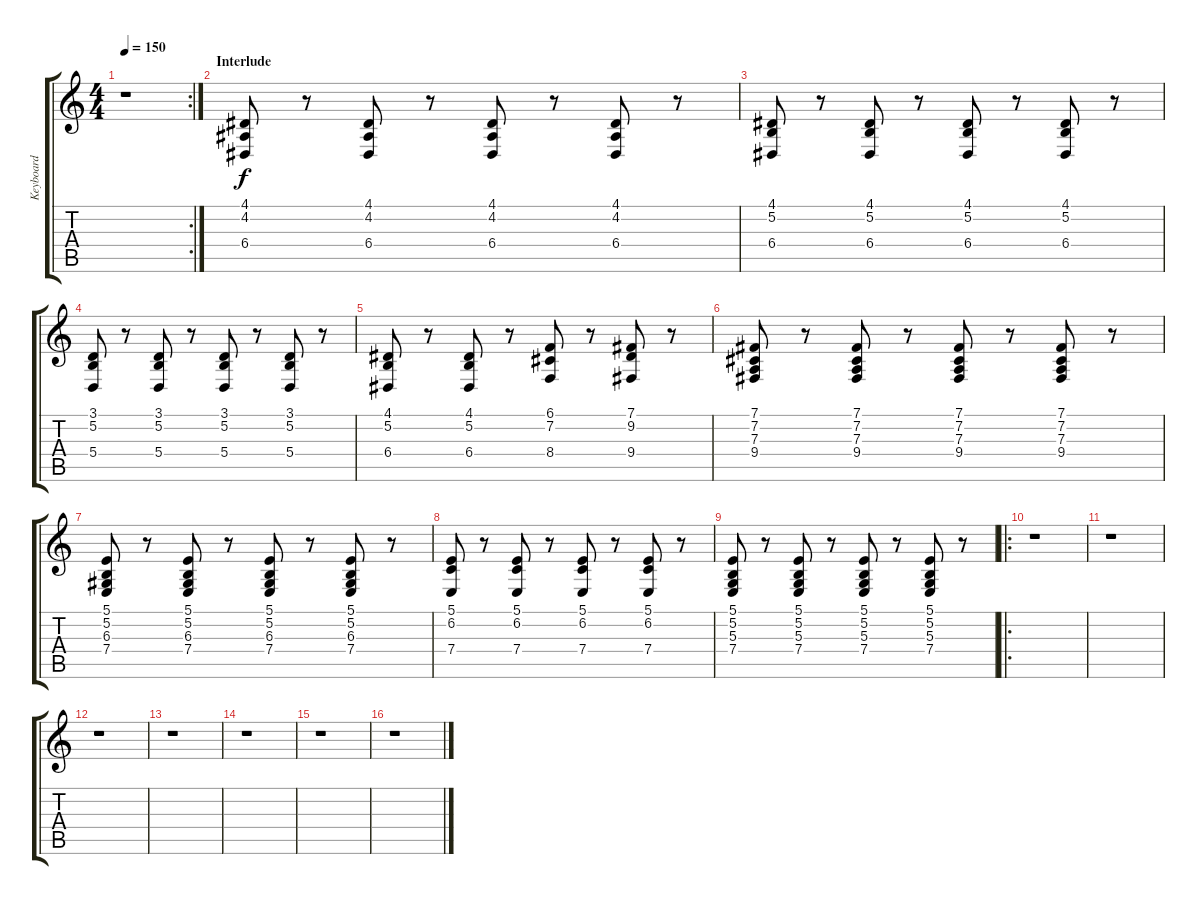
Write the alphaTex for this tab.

\track ("Keyboard" "Keyboard") {instrument stringensemble1}
\staff {score tabs}
\tuning (B3 Gb3 D3 A2 E2 B1) {hide}
\rc 2
\ts (4 4)
\tempo 150
\clef g2
\ks c
r.1{dy f} |
\section ("" "Interlude")
(4.1 4.2 6.4).8{volume 11} r.8 (4.1 4.2 6.4).8 r.8 (4.1 4.2 6.4).8 r.8 (4.1 4.2 6.4).8 r.8 |
(4.1 5.2 6.4).8 r.8 (4.1 5.2 6.4).8 r.8 (4.1 5.2 6.4).8 r.8 (4.1 5.2 6.4).8 r.8 |
(3.1 5.2 5.4).8 r.8 (3.1 5.2 5.4).8 r.8 (3.1 5.2 5.4).8 r.8 (3.1 5.2 5.4).8 r.8 |
(4.1 5.2 6.4).8 r.8 (4.1 5.2 6.4).8 r.8 (6.1 7.2 8.4).8 r.8 (7.1 9.2 9.4).8 r.8 |
(7.1 7.2 7.3 9.4).8 r.8 (7.1 7.2 7.3 9.4).8 r.8 (7.1 7.2 7.3 9.4).8 r.8 (7.1 7.2 7.3 9.4).8 r.8 |
(5.1 5.2 6.3 7.4).8 r.8 (5.1 5.2 6.3 7.4).8 r.8 (5.1 5.2 6.3 7.4).8 r.8 (5.1 5.2 6.3 7.4).8 r.8 |
(5.1 6.2 7.4).8 r.8 (5.1 6.2 7.4).8 r.8 (5.1 6.2 7.4).8 r.8 (5.1 6.2 7.4).8 r.8 |
(5.1 5.2 5.3 7.4).8 r.8 (5.1 5.2 5.3 7.4).8 r.8 (5.1 5.2 5.3 7.4).8 r.8 (5.1 5.2 5.3 7.4).8 r.8 |
\ro
r.1 |
r.1 |
r.1 |
r.1 |
r.1 |
r.1 |
r.1
